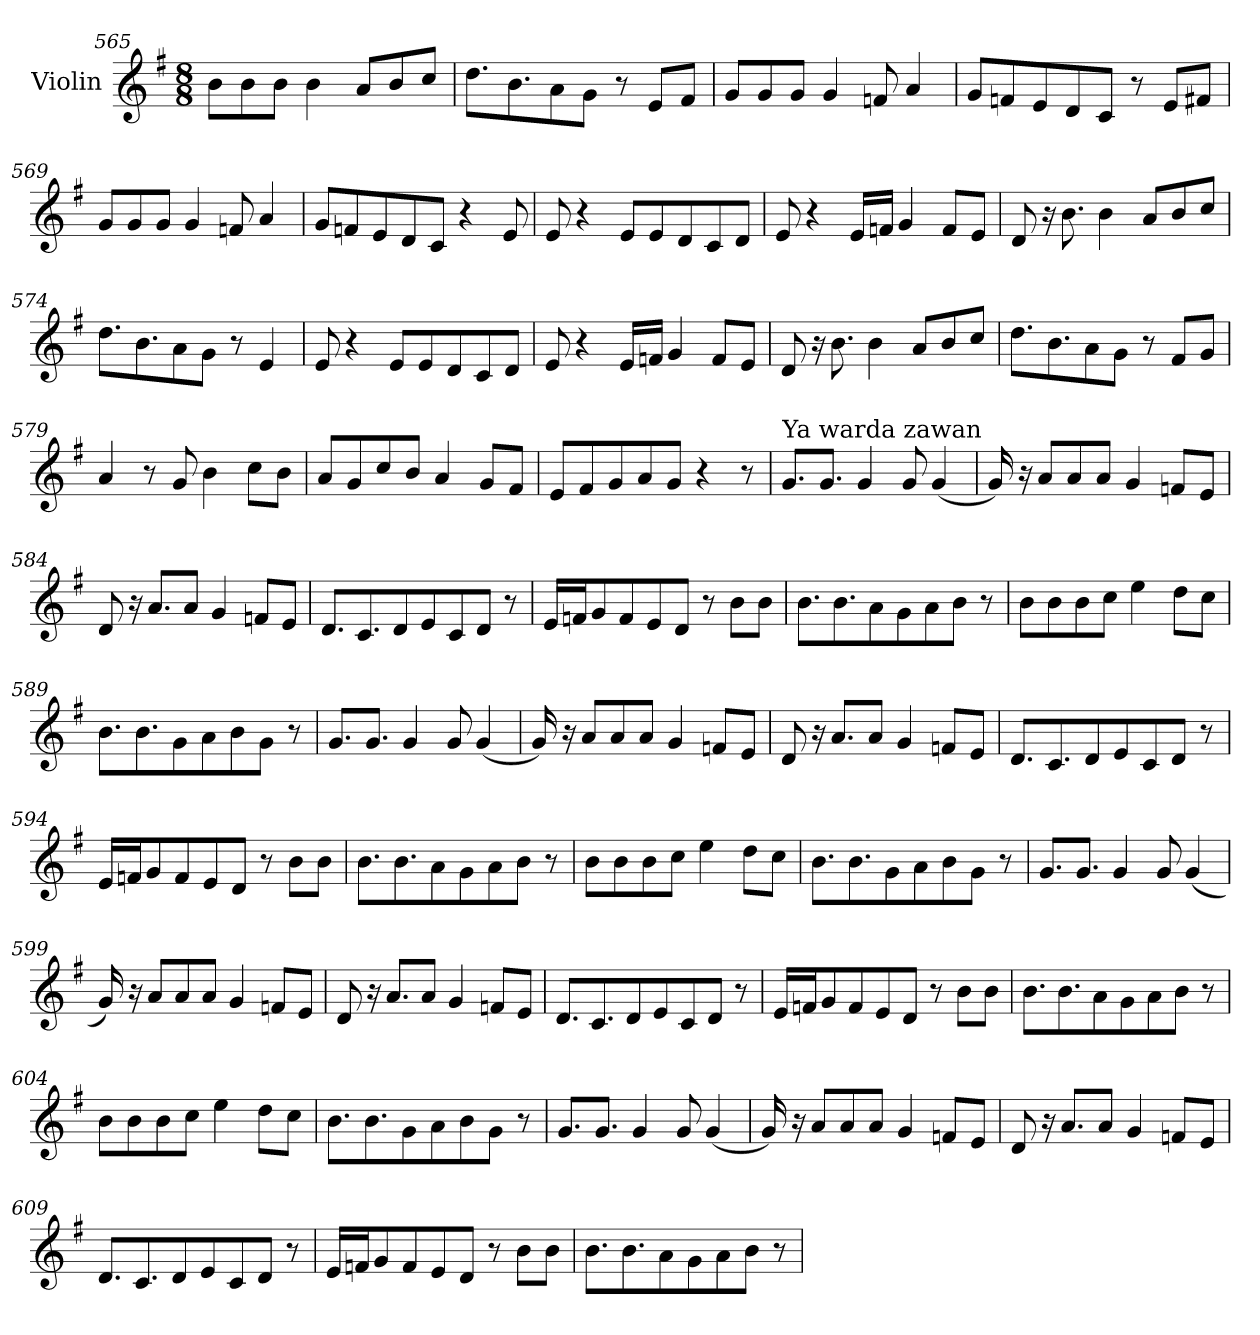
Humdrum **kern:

**kern
*part1
*staff1
*I"Violin
*clefG2
*k[f#]
*G:
*M8/8
=565
8b\L
8b\
8b\J
4b\
8a/L
8b/
8cc/J
=566
8.dd\L
8.b\
8a\
8g\J
8r
8e/L
8f#/J
!!LO:LB:g=z
=567
8g/L
8g/
8g/J
4g/
8fn/
4a/
=568
8g/L
8fn/
8e/
8d/
8c/J
8r
8e/L
8f#X/J
=569
8g/L
8g/
8g/J
4g/
8fn/
4a/
=570
8g/L
8fn/
8e/
8d/
8c/J
4r
8e/
!!LO:LB:g=z
=571
8e/
4r
8e/L
8e/
8d/
8c/
8d/J
=572
8e/
4r
16e/LL
16fn/JJ
4g/
8f/L
8e/J
=573
8d/
16r
8.b\
4b\
8a/L
8b/
8cc/J
=574
8.dd\L
8.b\
8a\
8g\J
8r
4e/
!!LO:LB:g=z
=575
8e/
4r
8e/L
8e/
8d/
8c/
8d/J
=576
8e/
4r
16e/LL
16fn/JJ
4g/
8f/L
8e/J
=577
8d/
16r
8.b\
4b\
8a/L
8b/
8cc/J
=578
8.dd\L
8.b\
8a\
8g\J
8r
8f#/L
8g/J
!!LO:LB:g=z
=579
4a/
8r
8g/
4b\
8cc\L
8b\J
=580
8a/L
8g/
8cc/
8b/J
4a/
8g/L
8f#/J
=581
8e/L
8f#/
8g/
8a/
8g/J
4r
8r
=582
*MM100
!LO:TX:a:t=Ya warda zawan
8.g/L
8.g/J
4g/
8g/
(<4g/
!!LO:LB:g=z
=583
16g/)
16r
8a/L
8a/
8a/J
4g/
8fn/L
8e/J
=584
8d/
16r
8.a/L
8a/J
4g/
8fn/L
8e/J
=585
8.d/L
8.c/
8d/
8e/
8c/
8d/J
8r
=586
16e/LL
16fn/J
8g/
8f/
8e/
8d/J
8r
8b\L
8b\J
!!LO:LB:g=z
=587
8.b\L
8.b\
8a\
8g\
8a\
8b\J
8r
=588
8b\L
8b\
8b\
8cc\J
4ee\
8dd\L
8cc\J
=589
8.b\L
8.b\
8g\
8a\
8b\
8g\J
8r
=590
8.g/L
8.g/J
4g/
8g/
(<4g/
!!LO:PB:g=z
=591
16g/)
16r
8a/L
8a/
8a/J
4g/
8fn/L
8e/J
=592
8d/
16r
8.a/L
8a/J
4g/
8fn/L
8e/J
=593
8.d/L
8.c/
8d/
8e/
8c/
8d/J
8r
=594
16e/LL
16fn/J
8g/
8f/
8e/
8d/J
8r
8b\L
8b\J
!!LO:LB:g=z
=595
8.b\L
8.b\
8a\
8g\
8a\
8b\J
8r
=596
8b\L
8b\
8b\
8cc\J
4ee\
8dd\L
8cc\J
=597
8.b\L
8.b\
8g\
8a\
8b\
8g\J
8r
=598
8.g/L
8.g/J
4g/
8g/
(<4g/
!!LO:LB:g=z
=599
16g/)
16r
8a/L
8a/
8a/J
4g/
8fn/L
8e/J
=600
8d/
16r
8.a/L
8a/J
4g/
8fn/L
8e/J
=601
8.d/L
8.c/
8d/
8e/
8c/
8d/J
8r
=602
16e/LL
16fn/J
8g/
8f/
8e/
8d/J
8r
8b\L
8b\J
!!LO:LB:g=z
=603
8.b\L
8.b\
8a\
8g\
8a\
8b\J
8r
=604
8b\L
8b\
8b\
8cc\J
4ee\
8dd\L
8cc\J
=605
8.b\L
8.b\
8g\
8a\
8b\
8g\J
8r
=606
8.g/L
8.g/J
4g/
8g/
(<4g/
!!LO:LB:g=z
=607
16g/)
16r
8a/L
8a/
8a/J
4g/
8fn/L
8e/J
=608
8d/
16r
8.a/L
8a/J
4g/
8fn/L
8e/J
=609
8.d/L
8.c/
8d/
8e/
8c/
8d/J
8r
=610
16e/LL
16fn/J
8g/
8f/
8e/
8d/J
8r
8b\L
8b\J
!!LO:LB:g=z
=611
8.b\L
8.b\
8a\
8g\
8a\
8b\J
8r
=
*-
